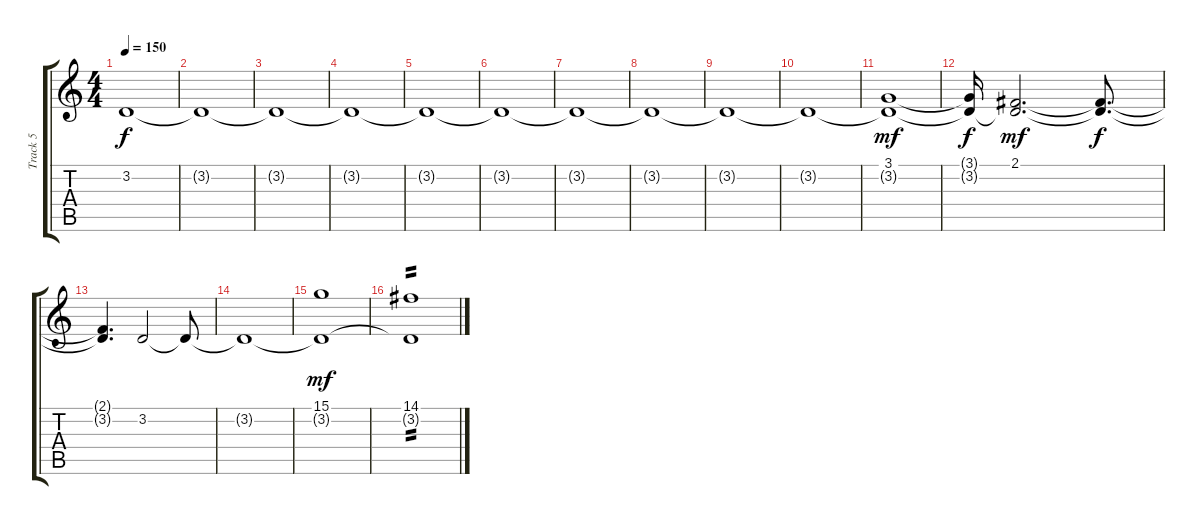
\track ("Track 5" "Track 5") {instrument lead3calliope}
\staff {score tabs}
\tuning (E4 B3 G3 D3 A2 E2) {hide}
\ts (4 4)
\tempo 150
\clef g2
\ks c
3.2{t}.1{dy f} |
3.2{t}.1 |
3.2{t}.1 |
3.2{t}.1 |
3.2{t}.1 |
3.2{t}.1 |
3.2{t}.1 |
3.2{t}.1 |
3.2{t}.1 |
3.2{t}.1 |
(3.1 3.2{t}).1{dy mf} |
(3.1{t} 3.2{t}).16{dy f} (2.1 3.2{t}).2{d dy mf} (2.1{t} 3.2{t}).8{d dy f} |
(2.1{t} 3.2{t}).4{d} 3.2.2 3.2{t}.8 |
3.2{t}.1 |
(15.1 3.2{t}).1{dy mf} |
(14.1 3.2{t}).1{tp 2}
